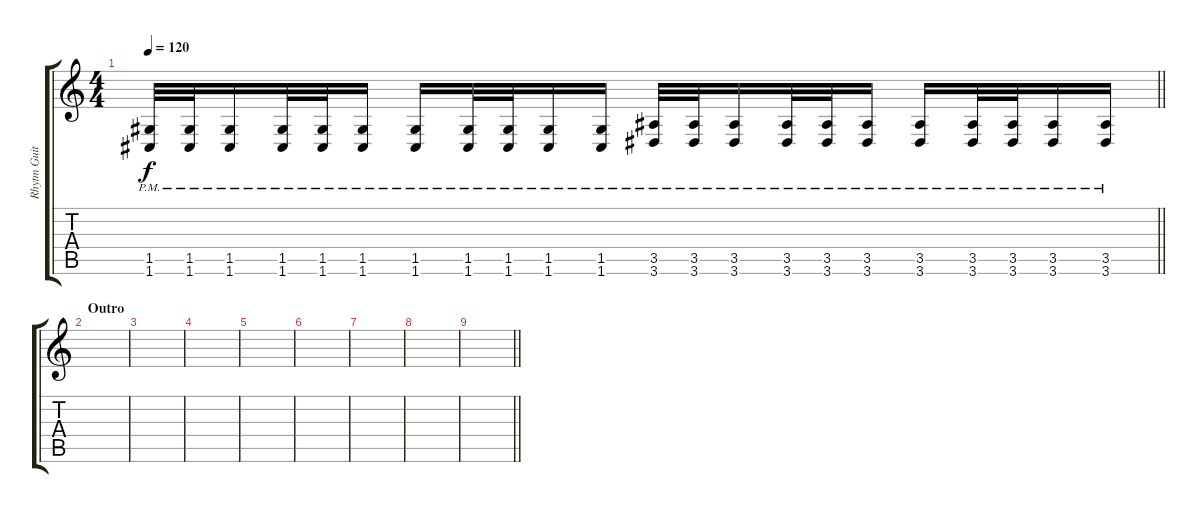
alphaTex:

\track ("Rhytm Guitar 2" "Rhytm Guit") {instrument overdrivenguitar}
\staff {score tabs}
\tuning (D4 A3 F3 C3 G2 C2) {hide}
\ts (4 4)
\tempo 120
\clef g2
\barLineRight lightlight
\ks c
(1.5{pm} 1.6{pm}).32{dy f} (1.5{pm} 1.6{pm}).32 (1.5{pm} 1.6{pm}).16 (1.5{pm} 1.6{pm}).32 (1.5{pm} 1.6{pm}).32 (1.5{pm} 1.6{pm}).16 (1.5{pm} 1.6{pm}).16 (1.5{pm} 1.6{pm}).32 (1.5{pm} 1.6{pm}).32 (1.5{pm} 1.6{pm}).16 (1.5{pm} 1.6{pm}).16 (3.5{pm} 3.6{pm}).32 (3.5{pm} 3.6{pm}).32 (3.5{pm} 3.6{pm}).16 (3.5{pm} 3.6{pm}).32 (3.5{pm} 3.6{pm}).32 (3.5{pm} 3.6{pm}).16 (3.5{pm} 3.6{pm}).16 (3.5{pm} 3.6{pm}).32 (3.5{pm} 3.6{pm}).32 (3.5{pm} 3.6{pm}).16 (3.5{pm} 3.6{pm}).16 |
\section ("" "Outro")
|
|
|
|
|
|
|
\barLineRight lightlight
